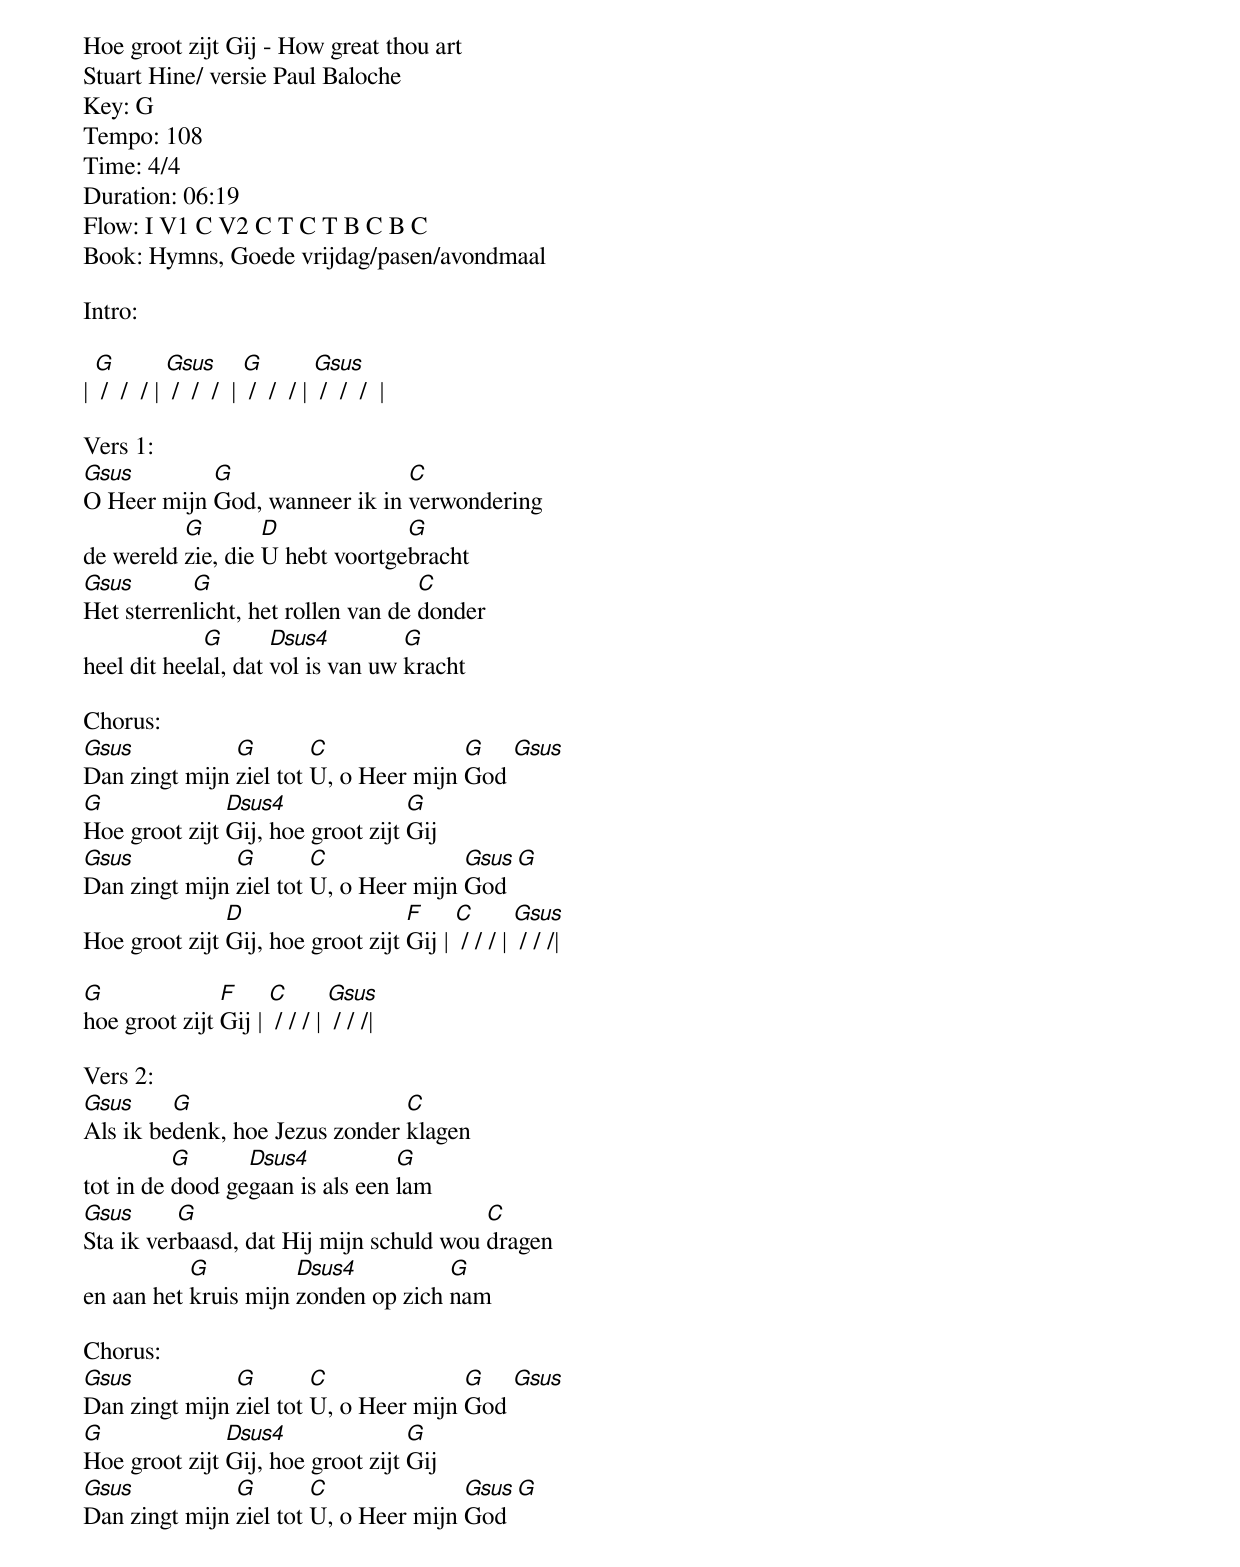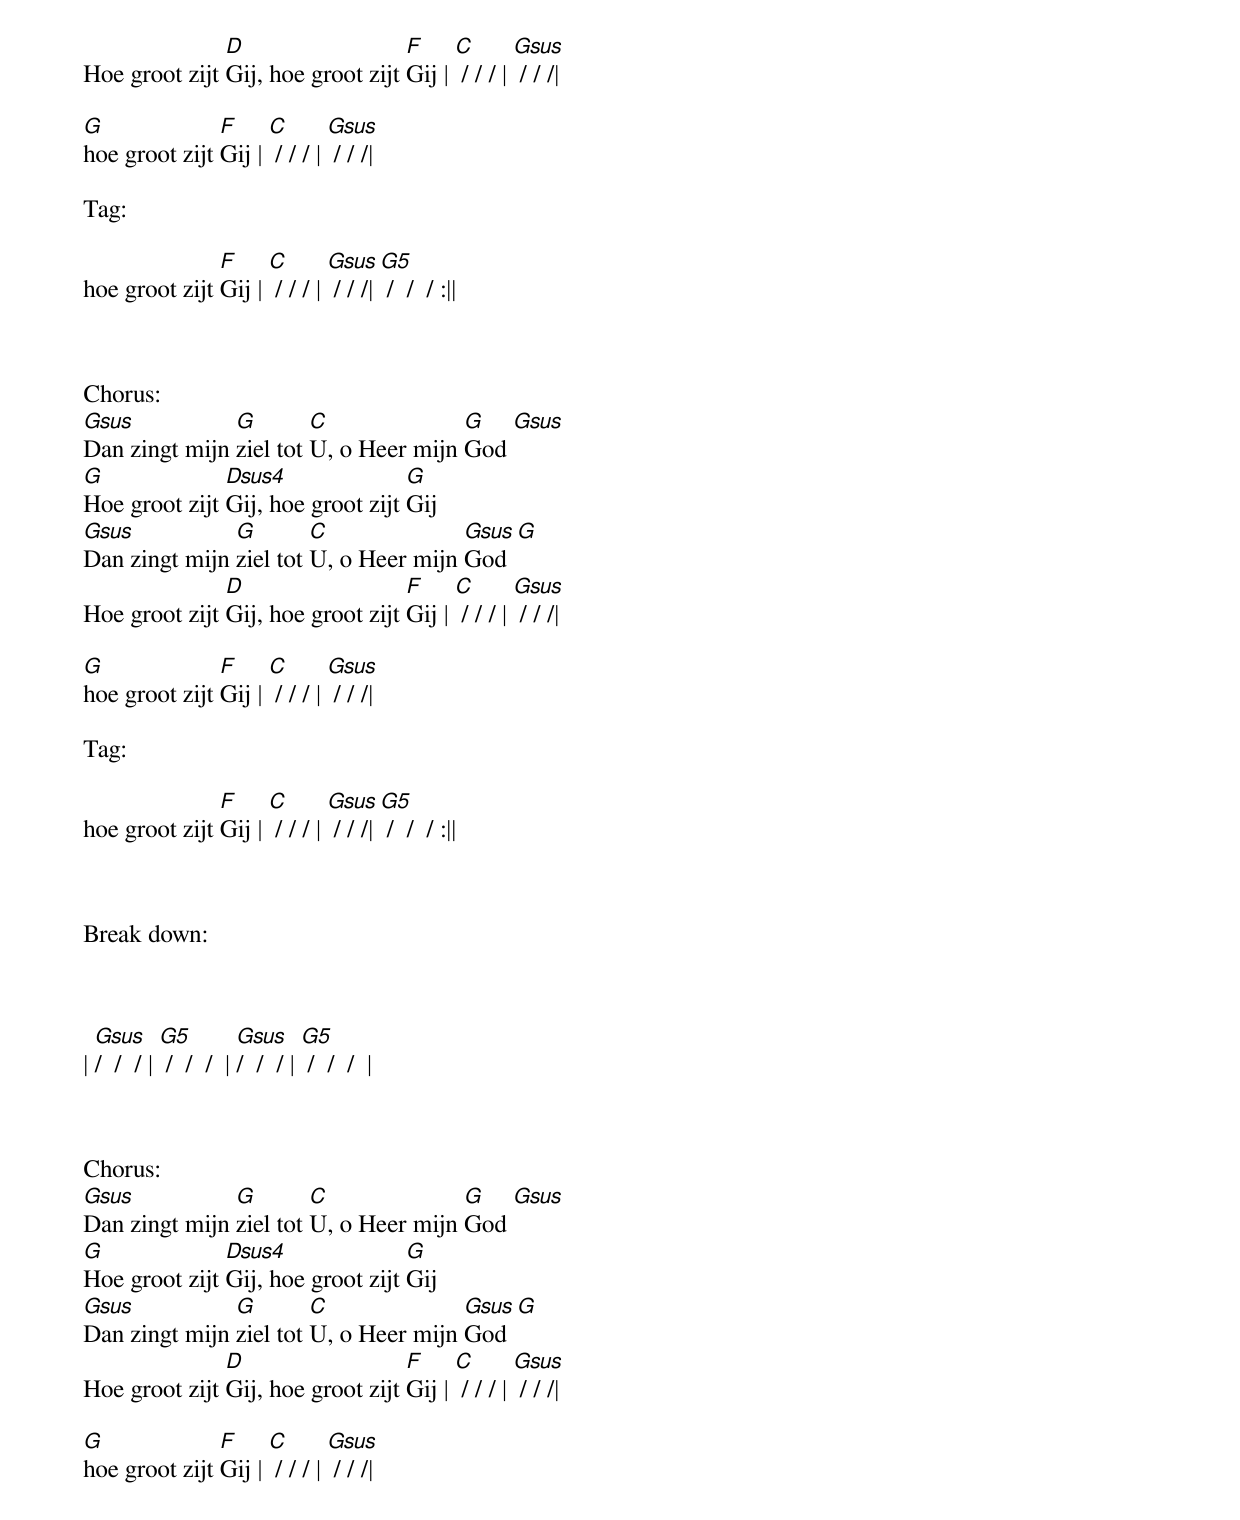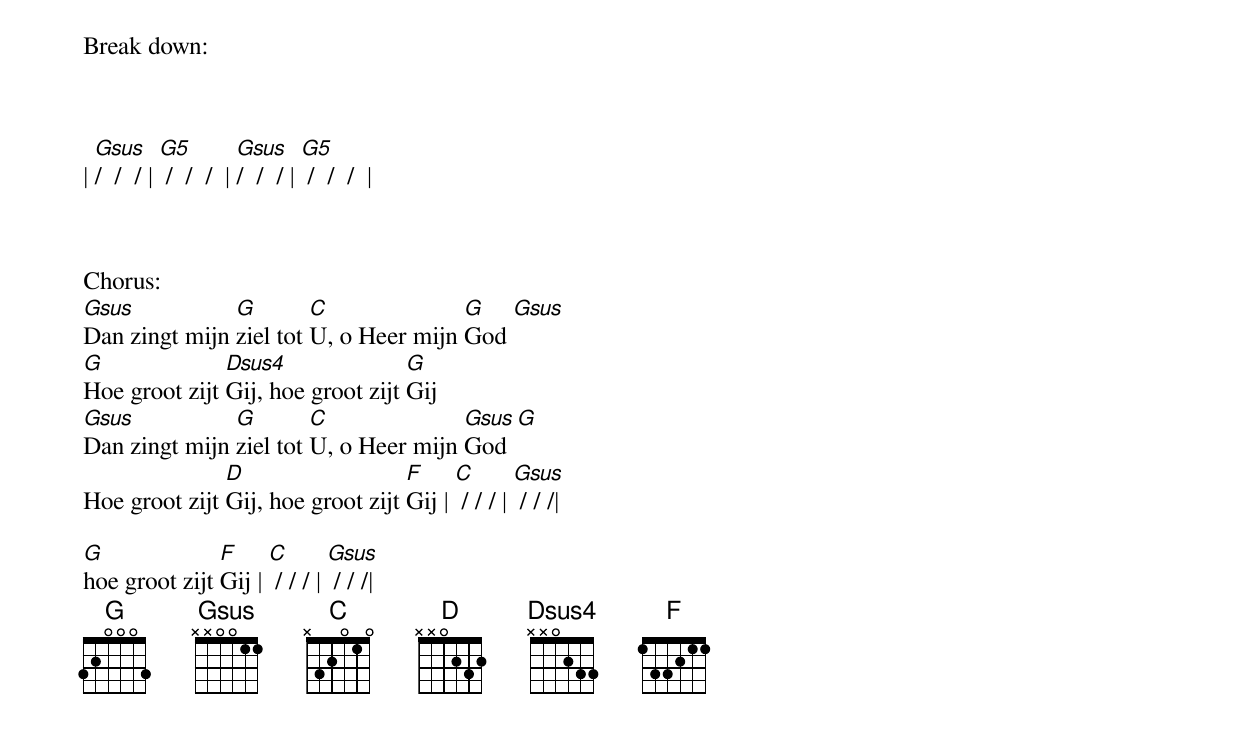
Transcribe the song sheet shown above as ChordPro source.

Hoe groot zijt Gij - How great thou art
Stuart Hine/ versie Paul Baloche
Key: G
Tempo: 108
Time: 4/4
Duration: 06:19
Flow: I V1 C V2 C T C T B C B C
Book: Hymns, Goede vrijdag/pasen/avondmaal

Intro:

| [G] /  /  / | [Gsus] /  /  /  | [G] /  /  / | [Gsus] /  /  /  |

Vers 1:
[Gsus]O Heer mijn [G]God, wanneer ik in [C]verwondering
de wereld [G]zie, die [D]U hebt voortge[G]bracht
[Gsus]Het sterren[G]licht, het rollen van de [C]donder
heel dit heel[G]al, dat [Dsus4]vol is van uw [G]kracht

Chorus:
[Gsus]Dan zingt mijn [G]ziel tot [C]U, o Heer mijn [G]God [Gsus]
[G]Hoe groot zijt [Dsus4]Gij, hoe groot zijt [G]Gij
[Gsus]Dan zingt mijn [G]ziel tot [C]U, o Heer mijn [Gsus]God [G]
Hoe groot zijt [D]Gij, hoe groot zijt [F]Gij | [C] / / / | [Gsus] / / /|

[G]hoe groot zijt [F]Gij | [C] / / / | [Gsus] / / /|

Vers 2:
[Gsus]Als ik be[G]denk, hoe Jezus zonder [C]klagen
tot in de [G]dood ge[Dsus4]gaan is als een [G]lam
[Gsus]Sta ik ver[G]baasd, dat Hij mijn schuld wou [C]dragen
en aan het [G]kruis mijn [Dsus4]zonden op zich [G]nam

Chorus:
[Gsus]Dan zingt mijn [G]ziel tot [C]U, o Heer mijn [G]God [Gsus]
[G]Hoe groot zijt [Dsus4]Gij, hoe groot zijt [G]Gij
[Gsus]Dan zingt mijn [G]ziel tot [C]U, o Heer mijn [Gsus]God [G]
Hoe groot zijt [D]Gij, hoe groot zijt [F]Gij | [C] / / / | [Gsus] / / /|

[G]hoe groot zijt [F]Gij | [C] / / / | [Gsus] / / /|

Tag:

hoe groot zijt [F]Gij | [C] / / / | [Gsus] / / /| [G5] /  /  / :||



Chorus:
[Gsus]Dan zingt mijn [G]ziel tot [C]U, o Heer mijn [G]God [Gsus]
[G]Hoe groot zijt [Dsus4]Gij, hoe groot zijt [G]Gij
[Gsus]Dan zingt mijn [G]ziel tot [C]U, o Heer mijn [Gsus]God [G]
Hoe groot zijt [D]Gij, hoe groot zijt [F]Gij | [C] / / / | [Gsus] / / /|

[G]hoe groot zijt [F]Gij | [C] / / / | [Gsus] / / /|

Tag:

hoe groot zijt [F]Gij | [C] / / / | [Gsus] / / /| [G5] /  /  / :||



Break down:



| [Gsus]/  /  / | [G5] /  /  /  | [Gsus]/  /  / | [G5] /  /  /  |



Chorus:
[Gsus]Dan zingt mijn [G]ziel tot [C]U, o Heer mijn [G]God [Gsus]
[G]Hoe groot zijt [Dsus4]Gij, hoe groot zijt [G]Gij
[Gsus]Dan zingt mijn [G]ziel tot [C]U, o Heer mijn [Gsus]God [G]
Hoe groot zijt [D]Gij, hoe groot zijt [F]Gij | [C] / / / | [Gsus] / / /|

[G]hoe groot zijt [F]Gij | [C] / / / | [Gsus] / / /|

Break down:



| [Gsus]/  /  / | [G5] /  /  /  | [Gsus]/  /  / | [G5] /  /  /  |



Chorus:
[Gsus]Dan zingt mijn [G]ziel tot [C]U, o Heer mijn [G]God [Gsus]
[G]Hoe groot zijt [Dsus4]Gij, hoe groot zijt [G]Gij
[Gsus]Dan zingt mijn [G]ziel tot [C]U, o Heer mijn [Gsus]God [G]
Hoe groot zijt [D]Gij, hoe groot zijt [F]Gij | [C] / / / | [Gsus] / / /|

[G]hoe groot zijt [F]Gij | [C] / / / | [Gsus] / / /|
